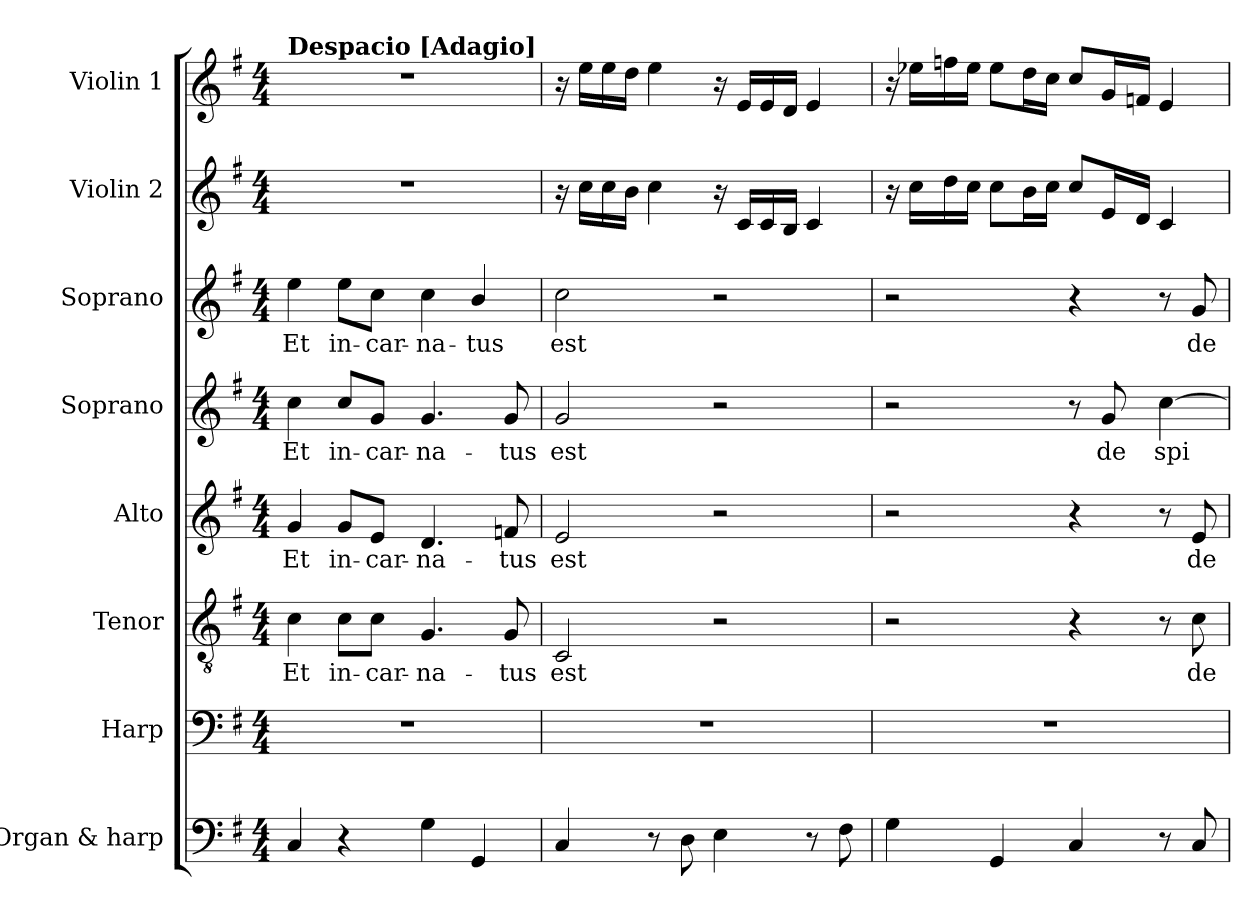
**kern	**kern	**kern	**text	**kern	**text	**kern	**text	**kern	**text	**kern	**kern
*part8	*part7	*part6	*part6	*part5	*part5	*part4	*part4	*part3	*part3	*part2	*part1
*staff8	*staff7	*staff6	*staff6	*staff5	*staff5	*staff4	*staff4	*staff3	*staff3	*staff2	*staff1
*I"Organ & harp	*I"Harp	*I"Tenor	*	*I"Alto	*	*I"Soprano	*	*I"Soprano	*	*I"Violin 2	*I"Violin 1
*I'Org. & H	*I'Hp.	*I'T.	*	*I'A.	*	*I'S.	*	*I'S.	*	*I'Vln. 2	*I'Vln. 1
!!LO:PB:g=z
*clefF4	*clefF4	*clefGv2	*	*clefG2	*	*clefG2	*	*clefG2	*	*clefG2	*clefG2
*	*	*ITrd7c12	*	*	*	*	*	*	*	*	*
*k[f#]	*k[f#]	*k[f#]	*	*k[f#]	*	*k[f#]	*	*k[f#]	*	*k[f#]	*k[f#]
*G:	*G:	*G:	*	*G:	*	*G:	*	*G:	*	*G:	*G:
*M4/4	*M4/4	*M4/4	*	*M4/4	*	*M4/4	*	*M4/4	*	*M4/4	*M4/4
*MM60	*MM60	*MM60	*	*MM60	*	*MM60	*	*MM60	*	*MM60	*MM60
=1	=1	=1	=1	=1	=1	=1	=1	=1	=1	=1	=1
!	!	!	!LO:LY:b:color=#000000	!	!	!	!	!	!	!	!
!	!	!	!	!	!LO:LY:b:color=#000000	!	!	!	!	!	!
!	!	!	!	!	!	!	!LO:LY:b:color=#000000	!	!	!	!
!	!	!	!	!	!	!	!	!	!	!	!LO:TX:a:B:t=Despacio [Adagio]
!	!	!	!	!	!	!	!	!	!LO:LY:b:color=#000000	!	!
4Ci/	1r	4Ci\	Et	4gi/	Et	4cci\	Et	4eei\	Et	1r	1r
!	!	!	!LO:LY:b:color=#000000	!	!	!	!	!	!	!	!
!	!	!	!	!	!LO:LY:b:color=#000000	!	!	!	!	!	!
!	!	!	!	!	!	!	!LO:LY:b:color=#000000	!	!	!	!
!	!	!	!	!	!	!	!	!	!LO:LY:b:color=#000000	!	!
4r	.	8Ci\L	in-	8gi/L	in-	8cci/L	in-	8eei\L	in-	.	.
!	!	!	!LO:LY:b:color=#000000	!	!	!	!	!	!	!	!
!	!	!	!	!	!LO:LY:b:color=#000000	!	!	!	!	!	!
!	!	!	!	!	!	!	!LO:LY:b:color=#000000	!	!	!	!
!	!	!	!	!	!	!	!	!	!LO:LY:b:color=#000000	!	!
.	.	8Ci\J	-car-	8ei/J	-car-	8gi/J	-car-	8cci\J	-car-	.	.
!	!	!	!LO:LY:b:color=#000000	!	!	!	!	!	!	!	!
!	!	!	!	!	!LO:LY:b:color=#000000	!	!	!	!	!	!
!	!	!	!	!	!	!	!LO:LY:b:color=#000000	!	!	!	!
!	!	!	!	!	!	!	!	!	!LO:LY:b:color=#000000	!	!
4Gi\	.	4.GGi/	-na-	4.di/	-na-	4.gi/	-na-	4cci\	-na-	.	.
!	!	!	!	!	!	!	!	!	!LO:LY:b:color=#000000	!	!
4GGi/	.	.	.	.	.	.	.	4bi/	-tus	.	.
!	!	!	!LO:LY:b:color=#000000	!	!	!	!	!	!	!	!
!	!	!	!	!	!LO:LY:b:color=#000000	!	!	!	!	!	!
!	!	!	!	!	!	!	!LO:LY:b:color=#000000	!	!	!	!
.	.	8GGi/	-tus	8fni/	-tus	8gi/	-tus	.	.	.	.
=2	=2	=2	=2	=2	=2	=2	=2	=2	=2	=2	=2
!	!	!	!LO:LY:b:color=#000000	!	!	!	!	!	!	!	!
!	!	!	!	!	!LO:LY:b:color=#000000	!	!	!	!	!	!
!	!	!	!	!	!	!	!LO:LY:b:color=#000000	!	!	!	!
!	!	!	!	!	!	!	!	!	!LO:LY:b:color=#000000	!	!
4Ci/	1r	2CCi/	est	2ei/	est	2gi/	est	2cci\	est	16r	16r
.	.	.	.	.	.	.	.	.	.	16cci\LL	16eei\LL
.	.	.	.	.	.	.	.	.	.	16cci\	16eei\
.	.	.	.	.	.	.	.	.	.	16bi\JJ	16ddi\JJ
8r	.	.	.	.	.	.	.	.	.	4cci\	4eei\
8Di\	.	.	.	.	.	.	.	.	.	.	.
4Ei\	.	2r	.	2r	.	2r	.	2r	.	16r	16r
.	.	.	.	.	.	.	.	.	.	16ci/LL	16ei/LL
.	.	.	.	.	.	.	.	.	.	16ci/	16ei/
.	.	.	.	.	.	.	.	.	.	16Bi/JJ	16di/JJ
8r	.	.	.	.	.	.	.	.	.	4ci/	4ei/
8F#i\	.	.	.	.	.	.	.	.	.	.	.
=3	=3	=3	=3	=3	=3	=3	=3	=3	=3	=3	=3
4Gi\	1r	2r	.	2r	.	2r	.	2r	.	16r	16r
.	.	.	.	.	.	.	.	.	.	16cci\LL	16ee-Xi\LL
.	.	.	.	.	.	.	.	.	.	16ddi\	16ffni\
.	.	.	.	.	.	.	.	.	.	16cci\JJ	16ee-i\JJ
4GGi/	.	.	.	.	.	.	.	.	.	8cci\L	8ee-i\L
.	.	.	.	.	.	.	.	.	.	16bi\L	16ddi\L
.	.	.	.	.	.	.	.	.	.	16cci\JJ	16cci\JJ
4Ci/	.	4r	.	4r	.	8r	.	4r	.	8cci/L	8cci/L
!	!	!	!	!	!	!	!LO:LY:b:color=#000000	!	!	!	!
.	.	.	.	.	.	8gi/	de	.	.	16ei/L	16gi/L
.	.	.	.	.	.	.	.	.	.	16di/JJ	16fni/JJ
!	!	!	!	!	!	!	!LO:LY:b:color=#000000	!	!	!	!
8r	.	8r	.	8r	.	[4cci\	spi-	8r	.	4ci/	4ei/
!	!	!	!LO:LY:b:color=#000000	!	!	!	!	!	!	!	!
!	!	!	!	!	!LO:LY:b:color=#000000	!	!	!	!	!	!
!	!	!	!	!	!	!	!	!	!LO:LY:b:color=#000000	!	!
8Ci/	.	8Ci\	de	8ei/	de	.	.	8gi/	de	.	.
=	=	=	=	=	=	=	=	=	=	=	=
*-	*-	*-	*-	*-	*-	*-	*-	*-	*-	*-	*-
